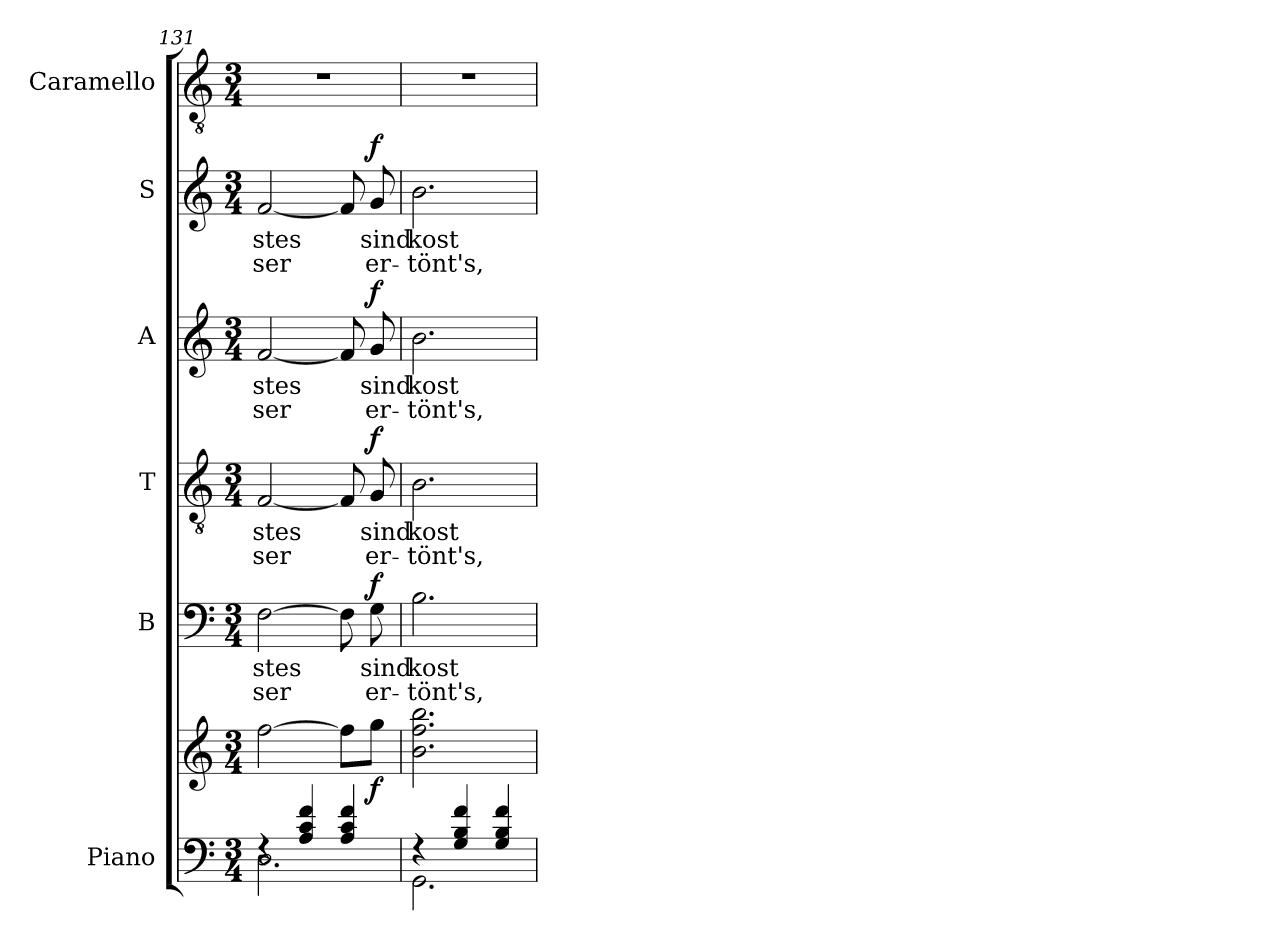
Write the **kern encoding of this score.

**kern	**kern	**dynam	**kern	**text	**text	**dynam	**kern	**text	**text	**dynam	**kern	**text	**text	**dynam	**kern	**text	**text	**dynam	**kern
*part6	*part6	*part6	*part5	*part5	*part5	*part5	*part4	*part4	*part4	*part4	*part3	*part3	*part3	*part3	*part2	*part2	*part2	*part2	*part1
*staff7	*staff6	*staff6/7	*staff5	*staff5	*staff5	*staff5	*staff4	*staff4	*staff4	*staff4	*staff3	*staff3	*staff3	*staff3	*staff2	*staff2	*staff2	*staff2	*staff1
*I"Piano	*	*	*I"B	*	*	*	*I"T	*	*	*	*I"A	*	*	*	*I"S	*	*	*	*I"Caramello
*I'Pno	*	*	*I'B	*	*	*	*I'T	*	*	*	*I'A	*	*	*	*I'S	*	*	*	*
*clefF4	*clefG2	*	*clefF4	*	*	*	*clefGv2	*	*	*	*clefG2	*	*	*	*clefG2	*	*	*	*clefGv2
*k[]	*k[]	*	*k[]	*	*	*	*k[]	*	*	*	*k[]	*	*	*	*k[]	*	*	*	*k[]
*M3/4	*M3/4	*	*M3/4	*	*	*	*M3/4	*	*	*	*M3/4	*	*	*	*M3/4	*	*	*	*M3/4
=131	=131	=131	=131	=131	=131	=131	=131	=131	=131	=131	=131	=131	=131	=131	=131	=131	=131	=131	=131
*^	*	*	*	*	*	*	*	*	*	*	*	*	*	*	*	*	*	*	*
!	!	!	!	!	!LO:LY:b	!LO:LY:b	!	!	!LO:LY:b	!LO:LY:b	!	!	!LO:LY:b	!LO:LY:b	!	!	!LO:LY:b	!LO:LY:b	!	!
4rF	2.D\	[2ff\	.	[2F\	-stes	-ser	.	[2F/	-stes	-ser	.	[2f/	-stes	-ser	.	[2f/	-stes	-ser	.	2.r
4A/ 4c/ 4f/	.	.	.	.	.	.	.	.	.	.	.	.	.	.	.	.	.	.	.	.
4A/ 4c/ 4f/	.	8ff\L]	.	8F\]	.	.	.	8F/]	.	.	.	8f/]	.	.	.	8f/]	.	.	.	.
!	!	!	!LO:DY:b	!	!LO:LY:b	!LO:LY:b	!LO:DY:a	!	!LO:LY:b	!LO:LY:b	!LO:DY:a	!	!LO:LY:b	!LO:LY:b	!LO:DY:a	!	!LO:LY:b	!LO:LY:b	!LO:DY:a	!
.	.	8gg\J	f	8G\	sind	er-	f	8G/	sind	er-	f	8g/	sind	er-	f	8g/	sind	er-	f	.
=132	=132	=132	=132	=132	=132	=132	=132	=132	=132	=132	=132	=132	=132	=132	=132	=132	=132	=132	=132	=132
!	!	!	!	!	!LO:LY:b	!LO:LY:b	!	!	!LO:LY:b	!LO:LY:b	!	!	!LO:LY:b	!LO:LY:b	!	!	!LO:LY:b	!LO:LY:b	!	!
4rF	2.GG\	2.b\ 2.ff\ 2.bb\	.	2.B\	kost-	-tönt's,	.	2.B\	kost-	-tönt's,	.	2.b\	kost-	-tönt's,	.	2.b\	kost-	-tönt's,	.	2.r
4G/ 4B/ 4f/	.	.	.	.	.	.	.	.	.	.	.	.	.	.	.	.	.	.	.	.
4G/ 4B/ 4f/	.	.	.	.	.	.	.	.	.	.	.	.	.	.	.	.	.	.	.	.
*v	*v	*	*	*	*	*	*	*	*	*	*	*	*	*	*	*	*	*	*	*
=	=	=	=	=	=	=	=	=	=	=	=	=	=	=	=	=	=	=	=
*-	*-	*-	*-	*-	*-	*-	*-	*-	*-	*-	*-	*-	*-	*-	*-	*-	*-	*-	*-
